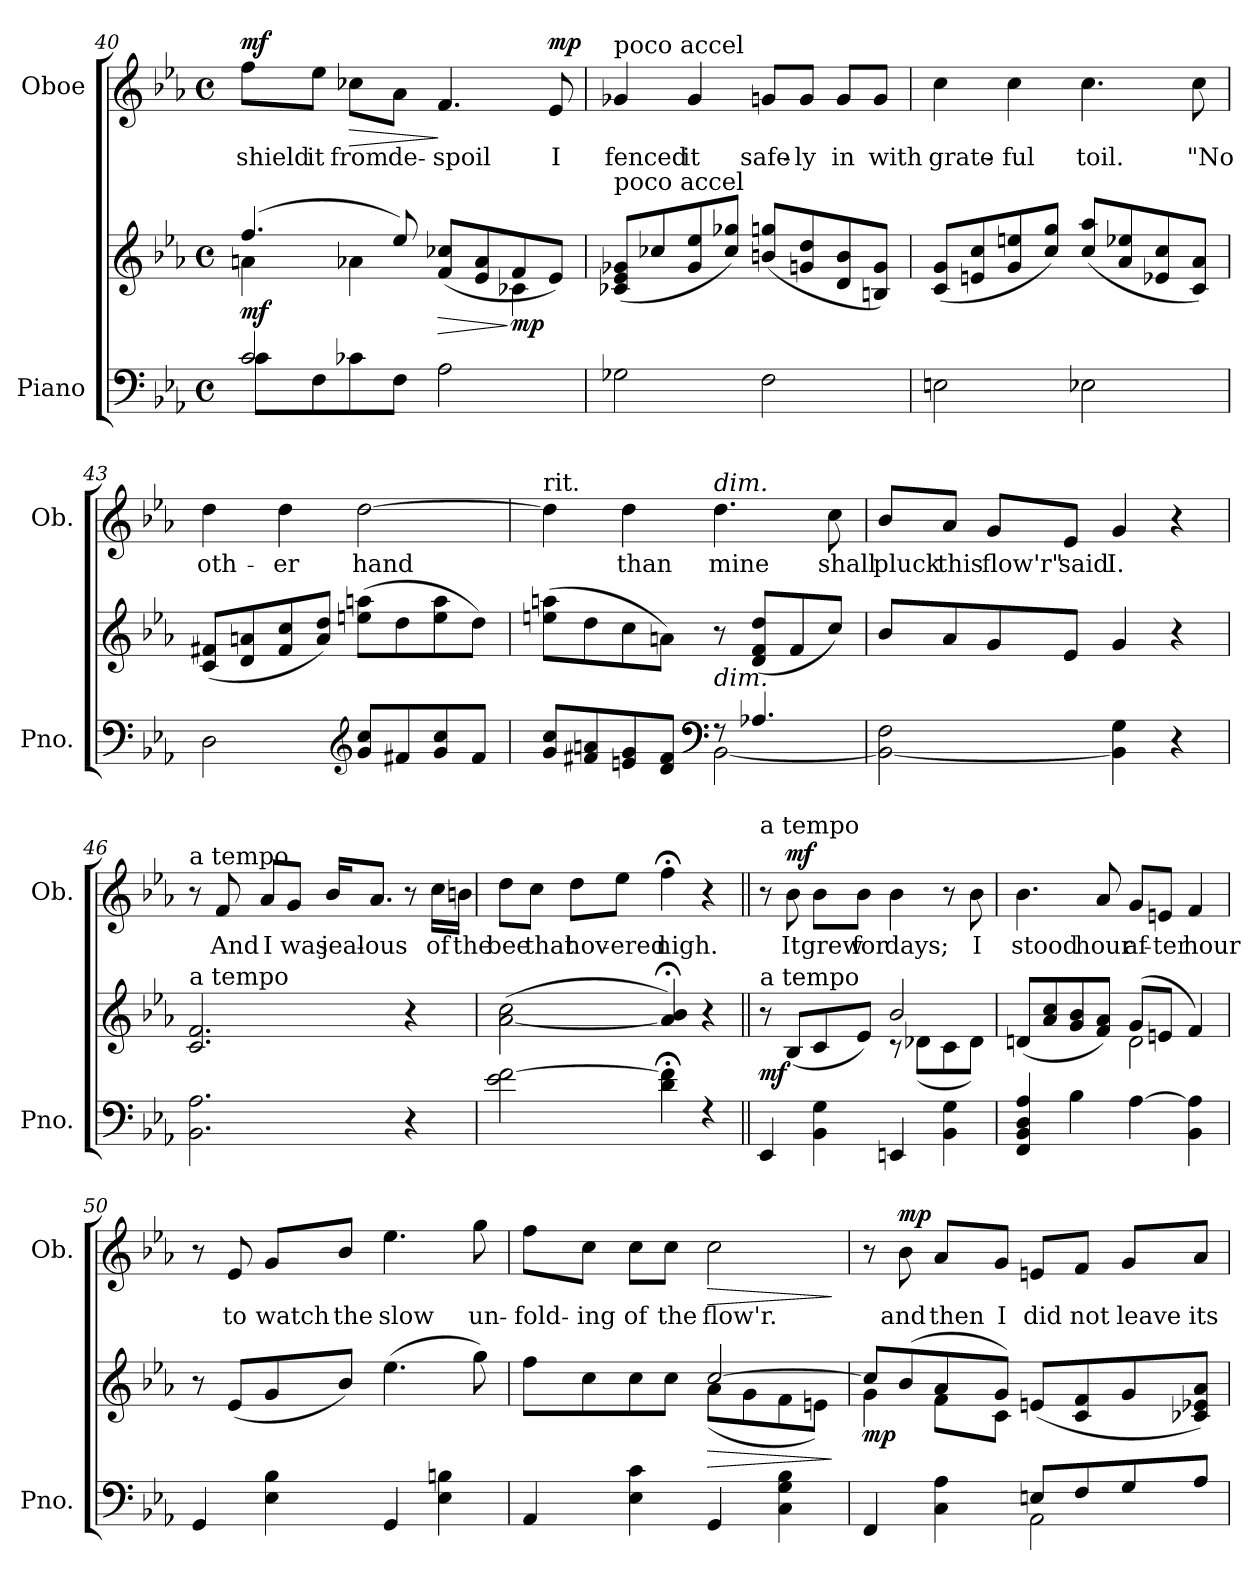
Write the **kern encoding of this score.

**kern	**kern	**dynam	**kern	**text	**dynam
*part2	*part2	*part2	*part1	*part1	*part1
*staff3	*staff2	*staff2/3	*staff1	*staff1	*staff1
*I"Piano	*	*	*I"Oboe	*	*
*I'Pno.	*	*	*I'Ob.	*	*
!!LO:PB:g=z
*clefF4	*clefG2	*	*clefG2	*	*
*k[b-e-a-]	*k[b-e-a-]	*	*k[b-e-a-]	*	*
*M4/4	*M4/4	*	*M4/4	*	*
*met(c)	*met(c)	*	*met(c)	*	*
=40	=40	=40	=40	=40	=40
*^	*^	*	*	*	*
!	!	!	!	!LO:DY:b	!	!LO:LY:b	!LO:DY:a
2c/	8c\L	(4.ff/	4an\	mf	8ff\L	shield	mf
!	!	!	!	!	!	!LO:LY:b	!
.	8F\	.	.	.	8ee-\J	it	.
!	!	!	!	!	!	!LO:LY:b	!LO:HP:b
.	8c-X\	.	4a-X\	.	8cc-X\L	from	>
!	!	!	!	!	!	!LO:LY:b	!
.	8F\J	8ee-/)	.	.	8a-\J	de-	.
!	!	!	!	!LO:HP:b	!	!LO:LY:b	!
2A-\	2ryy	(8f/ 8cc-X/L	4ryy	>	4.f/	-spoil	]
.	.	8e-/ 8a-/	.	.	.	.	.
!	!	!	!	!LO:DY:n=1:b	!	!	!
.	.	8f/	4c-X\	] mp	.	.	.
!	!	!	!	!	!	!LO:LY:b	!LO:DY:a
.	.	8e-/J)	.	.	8e-/	I	mp
*v	*v	*	*	*	*	*	*
*	*v	*v	*	*	*	*
=41	=41	=41	=41	=41	=41
!	!	!	!LO:TX:a:t=poco accel	!	!
!	!LO:TX:a:t=poco accel	!	!	!	!
!	!	!	!	!LO:LY:b	!
2G-X\	(8c-X/ 8e-/ 8g-X/L	.	4g-X/	fenced	.
.	8cc-X/	.	.	.	.
!	!	!	!	!LO:LY:b	!
.	8g-/ 8ee-/	.	4g-/	it	.
.	8cc-/ 8gg-X/J)	.	.	.	.
!	!	!	!	!LO:LY:b	!
2F\	(8bn/ 8ggn/L	.	8gn/L	safe-	.
!	!	!	!	!LO:LY:b	!
.	8gn/ 8dd/	.	8g/J	-ly	.
!	!	!	!	!LO:LY:b	!
.	8d/ 8b/	.	8g/L	in	.
!	!	!	!	!LO:LY:b	!
.	8Bn/ 8g/J)	.	8g/J	with	.
=42	=42	=42	=42	=42	=42
!	!	!	!	!LO:LY:b	!
2En\	(8c/ 8g/L	.	4cc\	grate-	.
.	8en/ 8cc/	.	.	.	.
!	!	!	!	!LO:LY:b	!
.	8g/ 8een/	.	4cc\	-ful	.
.	8cc/ 8gg/J)	.	.	.	.
!	!	!	!	!LO:LY:b	!
2E-X\	(8cc/ 8aa-/L	.	4.cc\	toil.	.
.	8a-/ 8ee-X/	.	.	.	.
.	8e-X/ 8cc/	.	.	.	.
!	!	!	!	!LO:LY:b	!
.	8c/ 8a-/J)	.	8cc\	"No	.
!!LO:LB:g=z
=43	=43	=43	=43	=43	=43
!	!	!	!	!LO:LY:b	!
2D\	(8c/ 8f#X/L	.	4dd\	oth-	.
.	8d/ 8an/	.	.	.	.
!	!	!	!	!LO:LY:b	!
.	8f#/ 8cc/	.	4dd\	-er	.
.	8a/ 8dd/J)	.	.	.	.
*clefG2	*	*	*	*	*
!	!	!	!	!LO:LY:b	!
8g/ 8cc/L	(8een\ 8aan\L	.	[2dd\	hand	.
8f#X/	8dd\	.	.	.	.
8g/ 8cc/	8ee\ 8aa\	.	.	.	.
8f#/J	8dd\J)	.	.	.	.
=44	=44	=44	=44	=44	=44
*^	*	*	*	*	*
!	!	!	!	!LO:TX:a:t=rit.	!	!
8g/ 8cc/L	2ryy	(8een\ 8aan\L	.	4dd\]	.	.
8f#X/ 8an/	.	8dd\	.	.	.	.
!	!	!	!	!	!LO:LY:b	!
8en/ 8g/	.	8cc\	.	4dd\	than	.
8d/ 8f#/J	.	8an\J)	.	.	.	.
*clefF4	*	*	*	*	*	*
!	!	!	!	!LO:TX:a:i:t=dim.	!	!
!	!	!LO:TX:b:i:t=dim.	!	!	!	!
!	!	!	!	!	!LO:LY:b	!
8r	[2BB-\	8r	.	4.dd\	mine	.
4.A-X/	.	(8d/ 8f/ 8dd/L	.	.	.	.
.	.	8f/	.	.	.	.
!	!	!	!	!	!LO:LY:b	!
.	.	8cc/J)	.	8cc\	shall	.
*v	*v	*	*	*	*	*
=45	=45	=45	=45	=45	=45
!	!	!	!	!LO:LY:b	!
2BB-\_ 2F\	8b-/L	.	8b-/L	pluck	.
!	!	!	!	!LO:LY:b	!
.	8a-/	.	8a-/J	this	.
!	!	!	!	!LO:LY:b	!
.	8g/	.	8g/L	flow'r"	.
!	!	!	!	!LO:LY:b	!
.	8e-/J	.	8e-/J	said	.
!	!	!	!	!LO:LY:b	!
4BB-\] 4G\	4g/	.	4g/	I.	.
4r	4r	.	4r	.	.
!!LO:LB:g=z
=46	=46	=46	=46	=46	=46
!	!	!	!LO:TX:a:t=a tempo	!	!
!	!LO:TX:a:t=a tempo	!	!	!	!
2.BB-\ 2.A-\	2.c/ 2.f/	.	8r	.	.
!	!	!	!	!LO:LY:b	!
.	.	.	8f/	And	.
!	!	!	!	!LO:LY:b	!
.	.	.	8a-/L	I	.
!	!	!	!	!LO:LY:b	!
.	.	.	8g/J	was	.
!	!	!	!	!LO:LY:b	!
.	.	.	16b-/KL	jeal-	.
!	!	!	!	!LO:LY:b	!
.	.	.	8.a-/J	-ous	.
4r	4r	.	8r	.	.
!	!	!	!	!LO:LY:b	!
.	.	.	16cc\LL	of	.
!	!	!	!	!LO:LY:b	!
.	.	.	16bn\JJ	the	.
=47	=47	=47	=47	=47	=47
!	!	!	!	!LO:LY:b	!
2e-\ [2f\	([2a-\ 2cc\	.	8dd\L	bee	.
!	!	!	!	!LO:LY:b	!
.	.	.	8cc\J	that	.
!	!	!	!	!LO:LY:b	!
.	.	.	8dd\L	hov-	.
!	!	!	!	!LO:LY:b	!
.	.	.	8ee-\J	-ered	.
!	!	!	!	!LO:LY:b	!
4d\;< 4f\];<	4a-/];< 4b-/;<)	.	4ff;<\	nigh.	.
4rF	4r	.	4r	.	.
=48||	=48||	=48||	=48||	=48||	=48||
*	*^	*	*	*	*
!	!	!	!	!LO:TX:a:t=a tempo	!	!
!	!LO:TX:a:t=a tempo	!	!	!	!	!
!	!	!	!LO:DY:b	!	!	!
4EE-/	8r	2ryy	mf	8r	.	.
!	!	!	!	!	!LO:LY:b	!LO:DY:a
.	(8B-/L	.	.	8b-\	It	mf
!	!	!	!	!	!LO:LY:b	!
4BB-\ 4G\	8c/	.	.	8b-\L	grew	.
!	!	!	!	!	!LO:LY:b	!
.	8e-/J)	.	.	8b-\J	for	.
!	!	!	!	!	!LO:LY:b	!
4EEn/	2b-/	8r	.	4b-\	days;	.
.	.	(8d-X\L	.	.	.	.
4BB-\ 4G\	.	8c\	.	8r	.	.
!	!	!	!	!	!LO:LY:b	!
.	.	8d-\J)	.	8b-\	I	.
!!LO:PB:g=z
=49	=49	=49	=49	=49	=49	=49
!	!	!	!	!	!LO:LY:b	!
4FF/ 4BB-/ 4D/ 4A-/	(8dn/L	2ryy	.	4.b-\	stood	.
.	8a-/ 8cc/	.	.	.	.	.
4B-\	8g/ 8b-/	.	.	.	.	.
!	!	!	!	!	!LO:LY:b	!
.	8f/ 8a-/J)	.	.	8a-/	hour	.
!	!	!	!	!	!LO:LY:b	!
[4A-\	(8g/L	2d\	.	8g/L	af-	.
!	!	!	!	!	!LO:LY:b	!
.	8en/J	.	.	8en/J	-ter	.
!	!	!	!	!	!LO:LY:b	!
4BB-\ 4A-\]	4f/)	.	.	4f/	hour	.
*	*v	*v	*	*	*	*
=50	=50	=50	=50	=50	=50
4GG/	8r	.	8r	.	.
!	!	!	!	!LO:LY:b	!
.	(8e-/L	.	8e-/	to	.
!	!	!	!	!LO:LY:b	!
4E-\ 4B-\	8g/	.	8g/L	watch	.
!	!	!	!	!LO:LY:b	!
.	8b-/J)	.	8b-/J	the	.
!	!	!	!	!LO:LY:b	!
4GG/	(4.ee-\	.	4.ee-\	slow	.
4E-\ 4Bn\	.	.	.	.	.
!	!	!	!	!LO:LY:b	!
.	8gg\)	.	8gg\	un-	.
=51	=51	=51	=51	=51	=51
*	*^	*	*	*	*
!	!	!	!	!	!LO:LY:b	!
4AA-/	8ff\L	2ryy	.	8ff\L	-fold-	.
!	!	!	!	!	!LO:LY:b	!
.	8cc\	.	.	8cc\J	-ing	.
!	!	!	!	!	!LO:LY:b	!
4E-\ 4c\	8cc\	.	.	8cc\L	of	.
!	!	!	!	!	!LO:LY:b	!
.	8cc\J	.	.	8cc\J	the	.
!	!	!	!LO:HP:b	!	!LO:LY:b	!LO:HP:b
4GG/	[2cc/	(8a-\L	>	2cc\	flow'r.	>
.	.	8g\	.	.	.	.
4C\ 4G\ 4B-\	.	8f\	.	.	.	.
.	.	8en\J)	.	.	.	.
*	*v	*v	*	*	*	*
.	.	]	.	.	]
!!LO:LB:g=z
=52	=52	=52	=52	=52	=52
*^	*^	*	*	*	*
!	!	!	!	!LO:DY:b	!	!	!
4FF/	2ryy	8cc/L]	4g\	mp	8r	.	.
!	!	!	!	!	!	!LO:LY:b	!LO:DY:a
.	.	(8b-/	.	.	8b-\	and	mp
!	!	!	!	!	!	!LO:LY:b	!
4C\ 4A-\	.	8a-/	8f\L	.	8a-/L	then	.
!	!	!	!	!	!	!LO:LY:b	!
.	.	8g/J)	8c\J	.	8g/J	I	.
!	!	!	!	!	!	!LO:LY:b	!
8En/L	2AA-\	(8en/L	2ryy	.	8en/L	did	.
!	!	!	!	!	!	!LO:LY:b	!
8F/	.	8c/ 8f/	.	.	8f/J	not	.
!	!	!	!	!	!	!LO:LY:b	!
8G/	.	8g/	.	.	8g/L	leave	.
!	!	!	!	!	!	!LO:LY:b	!
8A-/J	.	8c-X/ 8e-X/ 8a-/J)	.	.	8a-/J	its	.
*v	*v	*	*	*	*	*	*
*	*v	*v	*	*	*	*
=	=	=	=	=	=
*-	*-	*-	*-	*-	*-
